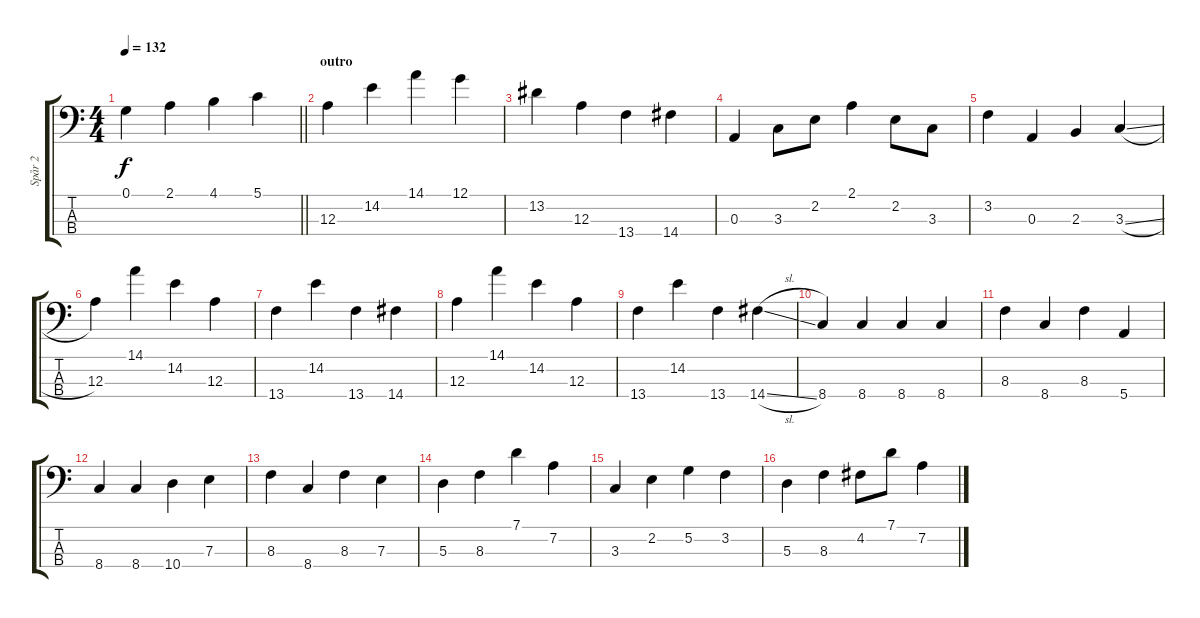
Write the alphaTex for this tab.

\track ("Spår 2" "Spår 2") {instrument electricbassfinger}
\staff {score tabs}
\tuning (G2 D2 A1 E1) {hide}
\ts (4 4)
\tempo 132
\clef f4
\barLineRight lightlight
\ks c
0.1.4{dy f} 2.1.4 4.1.4 5.1.4 |
\section ("" "outro")
12.3.4 14.2.4 14.1.4 12.1.4 |
13.2.4 12.3.4 13.4.4 14.4.4 |
0.3.4 3.3.8 2.2.8 2.1.4 2.2.8 3.3.8 |
3.2.4 0.3.4 2.3.4 3.3{sl}.4 |
12.3.4 14.1.4 14.2.4 12.3.4 |
13.4.4 14.2.4 13.4.4 14.4.4 |
12.3.4 14.1.4 14.2.4 12.3.4 |
13.4.4 14.2.4 13.4.4 14.4{sl}.4 |
8.4.4 8.4.4 8.4.4 8.4.4 |
8.3.4 8.4.4 8.3.4 5.4.4 |
8.4.4 8.4.4 10.4.4 7.3.4 |
8.3.4 8.4.4 8.3.4 7.3.4 |
5.3.4 8.3.4 7.1.4 7.2.4 |
3.3.4 2.2.4 5.2.4 3.2.4 |
5.3.4 8.3.4 4.2.8 7.1.8 7.2.4
